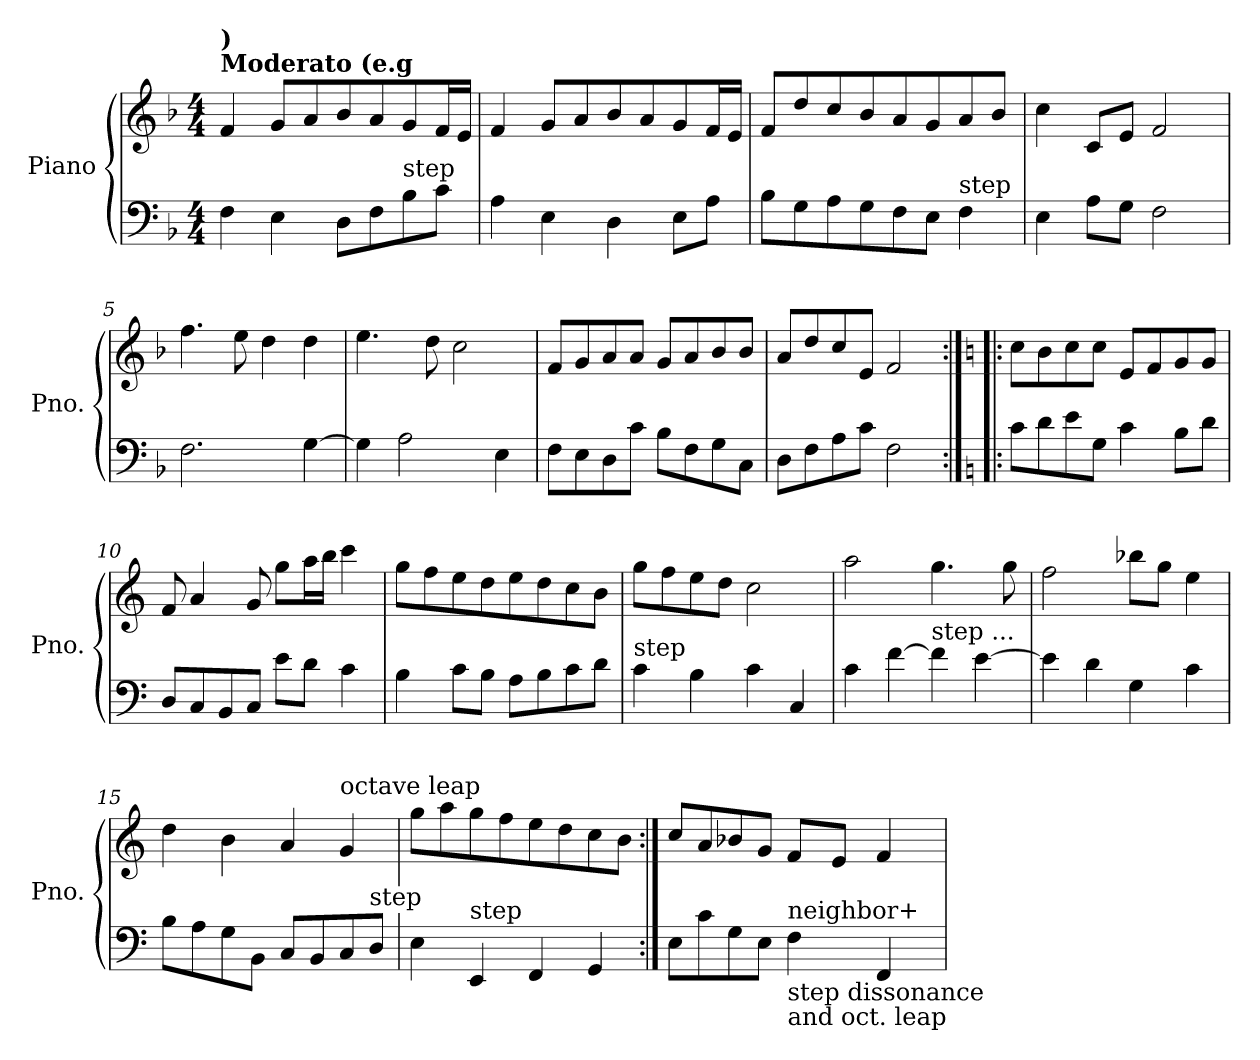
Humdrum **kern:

**kern	**kern
*part1	*part1
*staff2	*staff1
*I"Piano	*
*I'Pno.	*
*clefF4	*clefG2
*k[b-]	*k[b-]
*M4/4	*M4/4
*MM97	*MM97
=1	=1
!	!LO:TX:a:B:t=Moderato (e.g
!	!LO:TX:a:B:t=)
4F\	4f/
4E\	8g/L
.	8a/
8D\L	8b-/
8F\	8a/
!LO:TX:a:t=step	!
8B-\	8g/
8c\J	16f/L
.	16e/JJ
=2	=2
4A\	4f/
4E\	8g/L
.	8a/
4D\	8b-/
.	8a/
8E\L	8g/
8A\J	16f/L
.	16e/JJ
=3	=3
8B-\L	8f/L
8G\	8dd/
8A\	8cc/
8G\	8b-/
8F\	8a/
8E\J	8g/
!LO:TX:a:t=step	!
4F\	8a/
.	8b-/J
=4	=4
4E\	4cc\
8A\L	8c/L
8G\J	8e/J
2F\	2f/
!!LO:LB:g=z
=5	=5
2.F\	4.ff\
.	8ee\
.	4dd\
[4G\	4dd\
=6	=6
4G\]	4.ee\
2A\	.
.	8dd\
.	2cc\
4E\	.
=7	=7
8F\L	8f/L
8E\	8g/
8D\	8a/
8c\J	8a/J
8B-\L	8g/L
8F\	8a/
8G\	8b-/
8C\J	8b-/J
=8	=8
8D\L	8a/L
8F\	8dd/
8A\	8cc/
8c\J	8e/J
2F\	2f/
!!LO:LB:g=z
=9:|!|:	=9:|!|:
*k[]	*k[]
8c\L	8cc\L
8d\	8b\
8e\	8cc\
8G\J	8cc\J
4c\	8e/L
.	8f/
8B\L	8g/
8d\J	8g/J
=10	=10
8D/L	8f/
8C/	4a/
8BB/	.
8C/J	8g/
8e\L	8gg\L
8d\J	16aa\L
.	16bb\JJ
4c\	4ccc\
=11	=11
4B\	8gg\L
.	8ff\
8c\L	8ee\
8B\J	8dd\
8A\L	8ee\
8B\	8dd\
8c\	8cc\
8d\J	8b\J
=12	=12
!LO:TX:a:t=step	!
4c\	8gg\L
.	8ff\
4B\	8ee\
.	8dd\J
4c\	2cc\
4C/	.
!!LO:LB:g=z
=13	=13
4c\	2aa\
[4f\	.
!LO:TX:a:t=step ...	!
4f\]	4.gg\
[4e\	.
.	8gg\
=14	=14
4e\]	2ff\
4d\	.
4G\	8bb-X\L
.	8gg\J
4c\	4ee\
=15	=15
8B\L	4dd\
8A\	.
8G\	4b\
8BB\J	.
8C/L	4a/
8BB/	.
!	!LO:TX:a:t=octave leap
8C/	4g/
!LO:TX:a:t=step	!
8D/J	.
=16	=16
4E\	8gg\L
.	8aa\
!LO:TX:a:t=step	!
4EE/	8gg\
.	8ff\
4FF/	8ee\
.	8dd\
4GG/	8cc\
.	8b\J
=17:|!	=17:|!
8E\L	8cc/L
8c\	8a/
8G\	8b-X/
8E\J	8g/J
!LO:TX:a:t=neighbor+	!
!LO:TX:b:t=step dissonance	!
!LO:TX:b:t=and oct. leap	!
4F\	8f/L
.	8e/J
4FF/	4f/
=	=
*-	*-
